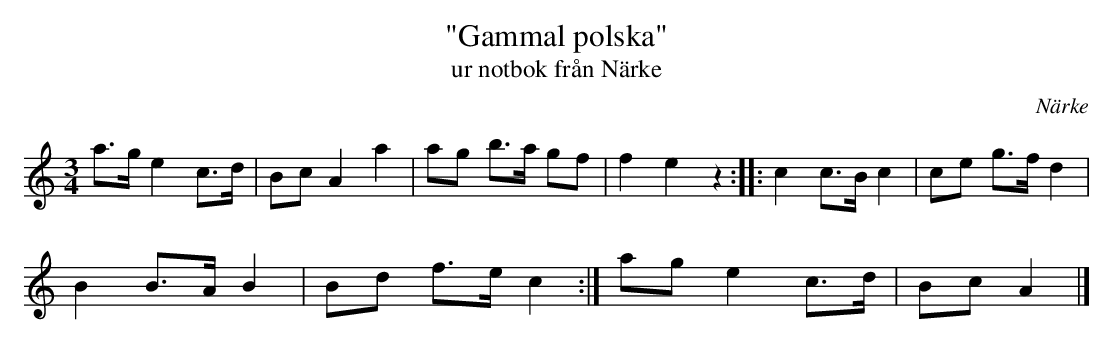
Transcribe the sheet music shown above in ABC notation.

X:1
T:"Gammal polska"
T:ur notbok från Närke
O:Närke
M:3/4
L:1/8
K:Am
a>g e2 c>d | Bc A2 a2 | ag b>a gf | f2 e2 z2 :: c2 c>B c2 | ce g>f d2 |
B2 B>A B2 | Bd f>e c2 :| ag e2 c>d | Bc A2 |]
